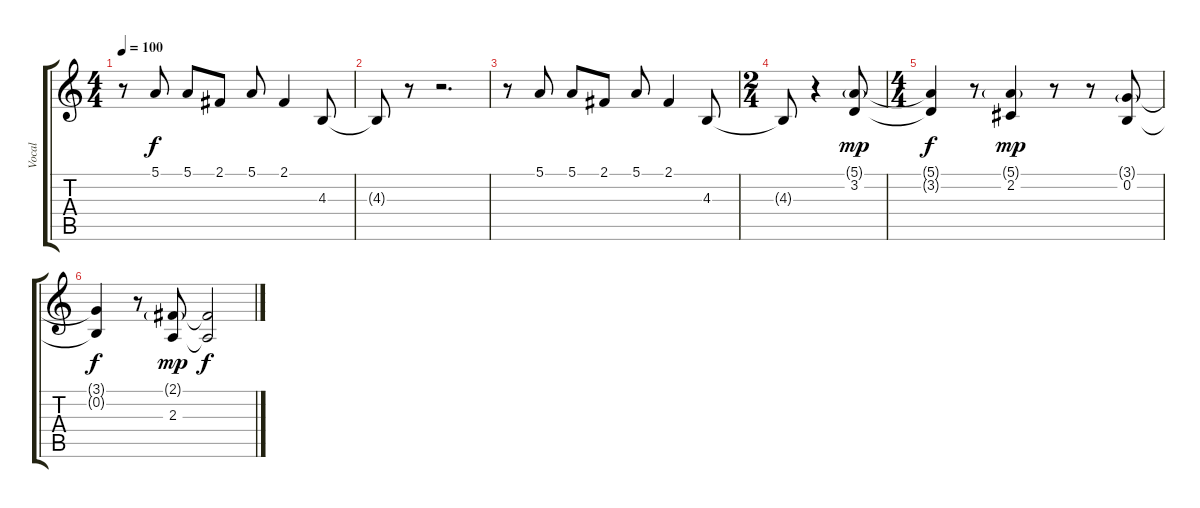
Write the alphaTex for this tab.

\track ("Vocal" "Vocal") {instrument acousticgrandpiano}
\staff {score tabs}
\tuning (E4 B3 G3 D3 A2 E2) {hide}
\ts (4 4)
\tempo 100
\clef g2
\ks c
r.8{dy f} 5.1.8 5.1.8 2.1.8 5.1.8 2.1.4 4.3.8 |
4.3{t}.8 r.8 r.2{d} |
r.8 5.1.8 5.1.8 2.1.8 5.1.8 2.1.4 4.3.8 |
\ts (2 4)
4.3{t}.8 r.4 (5.1{g} 3.2).8{dy mp} |
\ts (4 4)
(5.1{t} 3.2{t}).4{dy f} r.8 (5.1{g} 2.2).4{dy mp} r.8 r.8 (3.1{g} 0.2).8 |
(3.1{t} 0.2{t}).4{dy f} r.8 (2.1{g} 2.3).8{dy mp} (2.1{t} 2.3{t}).2{dy f}
